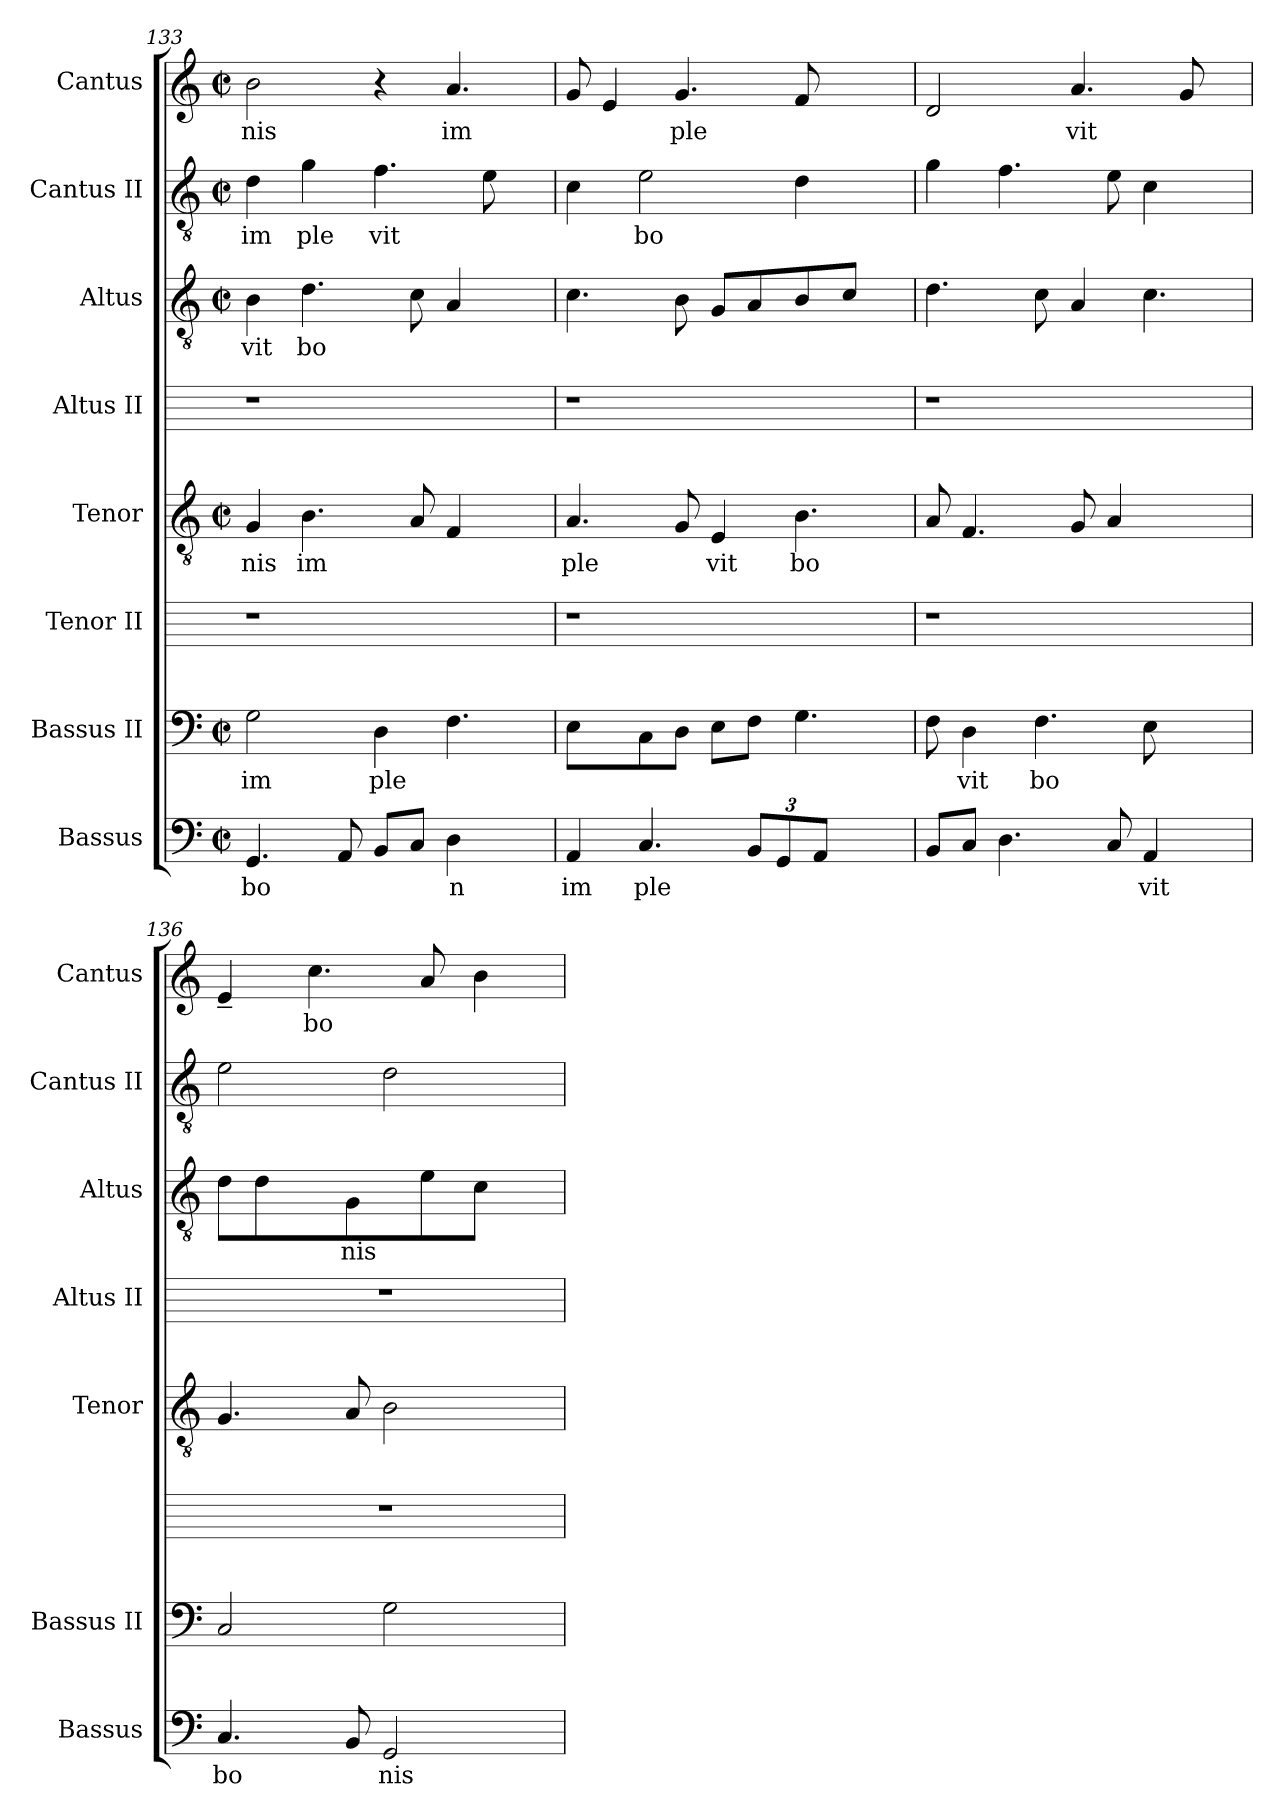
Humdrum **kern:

**kern	**text	**kern	**text	**kern	**kern	**text	**kern	**kern	**text	**kern	**text	**kern	**text
*part8	*part8	*part7	*part7	*part6	*part5	*part5	*part4	*part3	*part3	*part2	*part2	*part1	*part1
*staff8	*staff8	*staff7	*staff7	*staff6	*staff5	*staff5	*staff4	*staff3	*staff3	*staff2	*staff2	*staff1	*staff1
*I"Bassus	*	*I"Bassus II	*	*I"Tenor II	*I"Tenor	*	*I"Altus II	*I"Altus	*	*I"Cantus II	*	*I"Cantus	*
*I'Bassus	*	*I'Bassus II	*	*	*I'Tenor	*	*I'Altus II	*I'Altus	*	*I'Cantus II	*	*I'Cantus	*
*clefF4	*	*clefF4	*	*	*clefGv2	*	*	*clefGv2	*	*clefGv2	*	*clefG2	*
*M2/2	*	*M2/2	*	*	*M2/2	*	*	*M2/2	*	*M2/2	*	*M2/2	*
*met(c|)	*	*met(c|)	*	*	*met(c|)	*	*	*met(c|)	*	*met(c|)	*	*met(c|)	*
=133	=133	=133	=133	=133	=133	=133	=133	=133	=133	=133	=133	=133	=133
!	!LO:LY:b:cj	!	!LO:LY:b:cj	!	!	!LO:LY:b:cj	!	!	!LO:LY:b:cj	!	!LO:LY:b:cj	!	!LO:LY:b:cj
4.GG/	bo	2G\	im	1r	4G/	nis	1r	4B\	vit	4d\	im	2b\	nis
!	!	!	!	!	!	!LO:LY:b	!	!	!LO:LY:b	!	!LO:LY:b:cj	!	!
.	.	.	.	.	4.B\	im	.	4.d\	bo	4g\	ple	.	.
8AA/	.	.	.	.	.	.	.	.	.	.	.	.	.
!	!	!	!LO:LY:b	!	!	!	!	!	!	!	!LO:LY:b	!	!
8BB/L	.	4D\	ple	.	.	.	.	.	.	4.f\	vit	4r	.
8C/J	.	.	.	.	8A/	.	.	8c\	.	.	.	.	.
!	!LO:LY:b:rj	!	!	!	!	!	!	!	!	!	!	!	!LO:LY:b
4D\	n	4.F\	.	.	4F/	.	.	4A/	.	.	.	4.a>/	im
.	.	.	.	.	.	.	.	.	.	8e\	.	.	.
8ryy	.	.	.	8ryy	8ryy	.	8ryy	8ryy	.	8ryy	.	.	.
=134	=134	=134	=134	=134	=134	=134	=134	=134	=134	=134	=134	=134	=134
!	!LO:LY:b:cj	!	!	!	!	!LO:LY:b	!	!	!	!	!	!	!
4AA/	im	8E\L	.	1r	4.A/	ple	1r	4.c\	.	4c\	.	8g/	.
.	.	8ryy	.	.	.	.	.	.	.	.	.	4e/	.
!	!LO:LY:b	!	!	!	!	!	!	!	!	!	!LO:LY:b:cj	!	!
4.C/	ple	8C\	.	.	.	.	.	.	.	2e\	bo	.	.
!	!	!	!	!	!	!	!	!	!	!	!	!	!LO:LY:b
.	.	8D\J	.	.	8G/	.	.	8B\	.	.	.	4.g/	ple
!	!	!	!	!	!	!LO:LY:b:cj	!	!	!	!	!	!	!
.	.	8E\L	.	.	4E/	vit	.	8G/L	.	.	.	.	.
12BB/L	.	8F\J	.	.	.	.	.	8A/	.	.	.	.	.
12GG/	.	.	.	.	.	.	.	.	.	.	.	.	.
!	!	!	!	!	!	!LO:LY:b	!	!	!	!	!	!	!
.	.	4.G\	.	.	4.B\	bo	.	8B/	.	4d\	.	8f/	.
12AA/J	.	.	.	.	.	.	.	.	.	.	.	.	.
4ryy	.	.	.	.	.	.	.	8c/J	.	.	.	4ryy	.
.	.	.	.	8ryy	.	.	8ryy	8ryy	.	8ryy	.	.	.
=135	=135	=135	=135	=135	=135	=135	=135	=135	=135	=135	=135	=135	=135
8BB/L	.	8F\	.	1r	8A/	.	1r	4.d\	.	4g\	.	2d/	.
!	!	!	!LO:LY:b:cj	!	!	!	!	!	!	!	!	!	!
8C/J	.	4D\	vit	.	4.F/	.	.	.	.	.	.	.	.
4.D\	.	.	.	.	.	.	.	.	.	4.f\	.	.	.
!	!	!	!LO:LY:b	!	!	!	!	!	!	!	!	!	!
.	.	4.F\	bo	.	.	.	.	8c\	.	.	.	.	.
!	!	!	!	!	!	!	!	!	!	!	!	!	!LO:LY:b
.	.	.	.	.	8G/	.	.	4A/	.	.	.	4.a/	vit
8C/	.	.	.	.	4A/	.	.	.	.	8e\	.	.	.
!	!LO:LY:b:cj	!	!	!	!	!	!	!	!	!	!	!	!
4AA/	vit	8E\	.	.	.	.	.	4.c\	.	4c\	.	.	.
.	.	4ryy	.	.	4ryy	.	.	.	.	.	.	8g/	.
8ryy	.	.	.	8ryy	.	.	8ryy	.	.	8ryy	.	8ryy	.
!!LO:LB:g=z
=136	=136	=136	=136	=136	=136	=136	=136	=136	=136	=136	=136	=136	=136
!	!LO:LY:b	!	!	!	!	!	!	!	!	!	!	!	!
*	*	*^	*	*	*^	*	*	*	*	*^	*	*	*
4.C/	bo	2C/	8ryy	.	1r	4.G/	8ryy	.	1r	8d\L	.	2e\	8ryy	.	4e~</	.
.	.	.	64ryy	.	.	.	32ryy	.	.	4d\	.	.	32ryy	.	.	.
.	.	.	2ryy	.	.	.	.	.	.	.	.	.	.	.	.	.
.	.	.	.	.	.	.	2ryy	.	.	.	.	.	2ryy	.	.	.
!	!	!	!	!	!	!	!	!	!	!	!	!	!	!	!	!LO:LY:b
.	.	.	.	.	.	.	.	.	.	.	.	.	.	.	4.cc\	bo
!	!	!	!	!	!	!	!	!	!	!	!LO:LY:b:cj	!	!	!	!	!
8BB/	.	.	.	.	.	8A/	.	.	.	4G/	nis	.	.	.	.	.
!	!LO:LY:b:cj	!	!	!	!	!	!	!	!	!	!	!	!	!	!	!
2GG/	nis	2G\	.	.	.	2B\	.	.	.	.	.	2d\	.	.	.	.
.	.	.	.	.	.	.	.	.	.	8e\	.	.	.	.	8a/	.
.	.	.	4ryy	.	.	.	.	.	.	.	.	.	.	.	.	.
.	.	.	.	.	.	.	4ryy	.	.	.	.	.	4ryy	.	.	.
.	.	.	.	.	.	.	.	.	.	8c\J	.	.	.	.	4b\	.
.	.	.	.	.	.	.	.	.	.	8ryy	.	.	.	.	.	.
.	.	.	16..ryy	.	.	.	.	.	.	.	.	.	.	.	.	.
.	.	.	.	.	.	.	16.ryy	.	.	.	.	.	16.ryy	.	.	.
*	*	*v	*v	*	*	*v	*v	*	*	*	*	*v	*v	*	*	*
=	=	=	=	=	=	=	=	=	=	=	=	=	=
*-	*-	*-	*-	*-	*-	*-	*-	*-	*-	*-	*-	*-	*-
